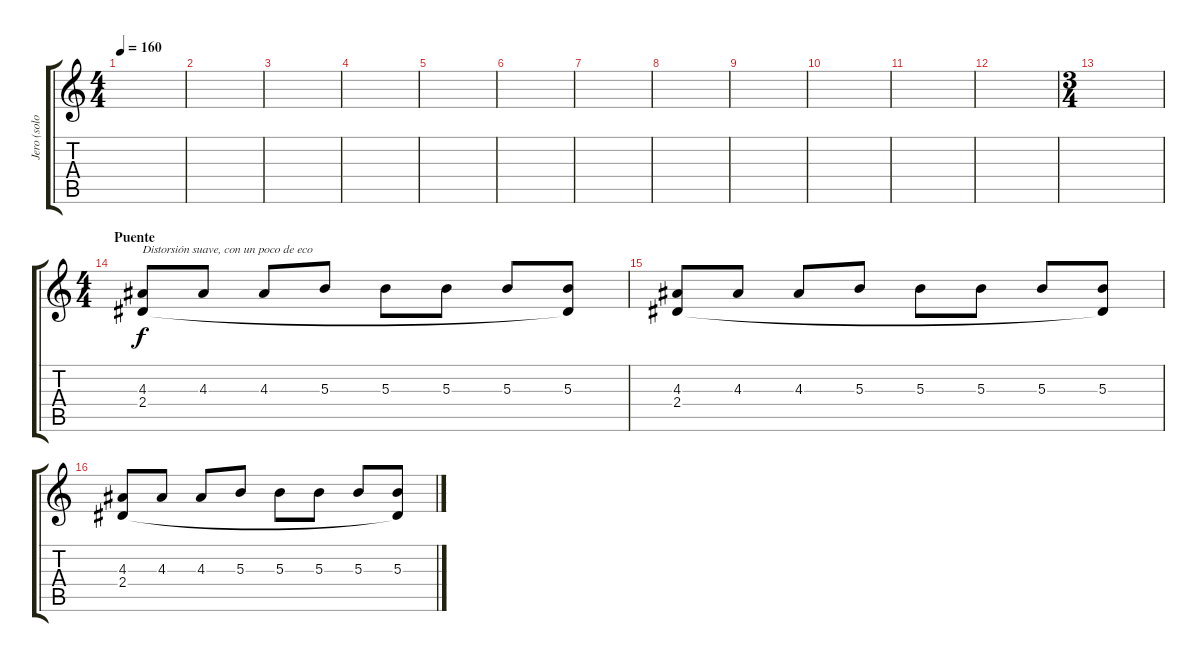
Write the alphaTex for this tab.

\track ("Jero (solo/fills)" "Jero (solo") {instrument distortionguitar}
\staff {score tabs}
\tuning (Eb4 Bb3 Gb3 Db3 Ab2 Eb2) {hide}
\ts (4 4)
\tempo 160
\clef g2
\ks c
|
|
|
|
|
|
|
|
|
|
|
|
\ts (3 4)
|
\ts (4 4)
\section ("" "Puente")
(4.3 2.4).8{txt "Distorsión suave, con un poco de eco" volume 10} 4.3.8 4.3.8 5.3.8 5.3.8 5.3.8 5.3.8 (5.3 2.4{t}).8 |
(4.3 2.4).8{volume 10} 4.3.8 4.3.8 5.3.8 5.3.8 5.3.8 5.3.8 (5.3 2.4{t}).8 |
(4.3 2.4).8{volume 10} 4.3.8 4.3.8 5.3.8 5.3.8 5.3.8 5.3.8 (5.3 2.4{t}).8
